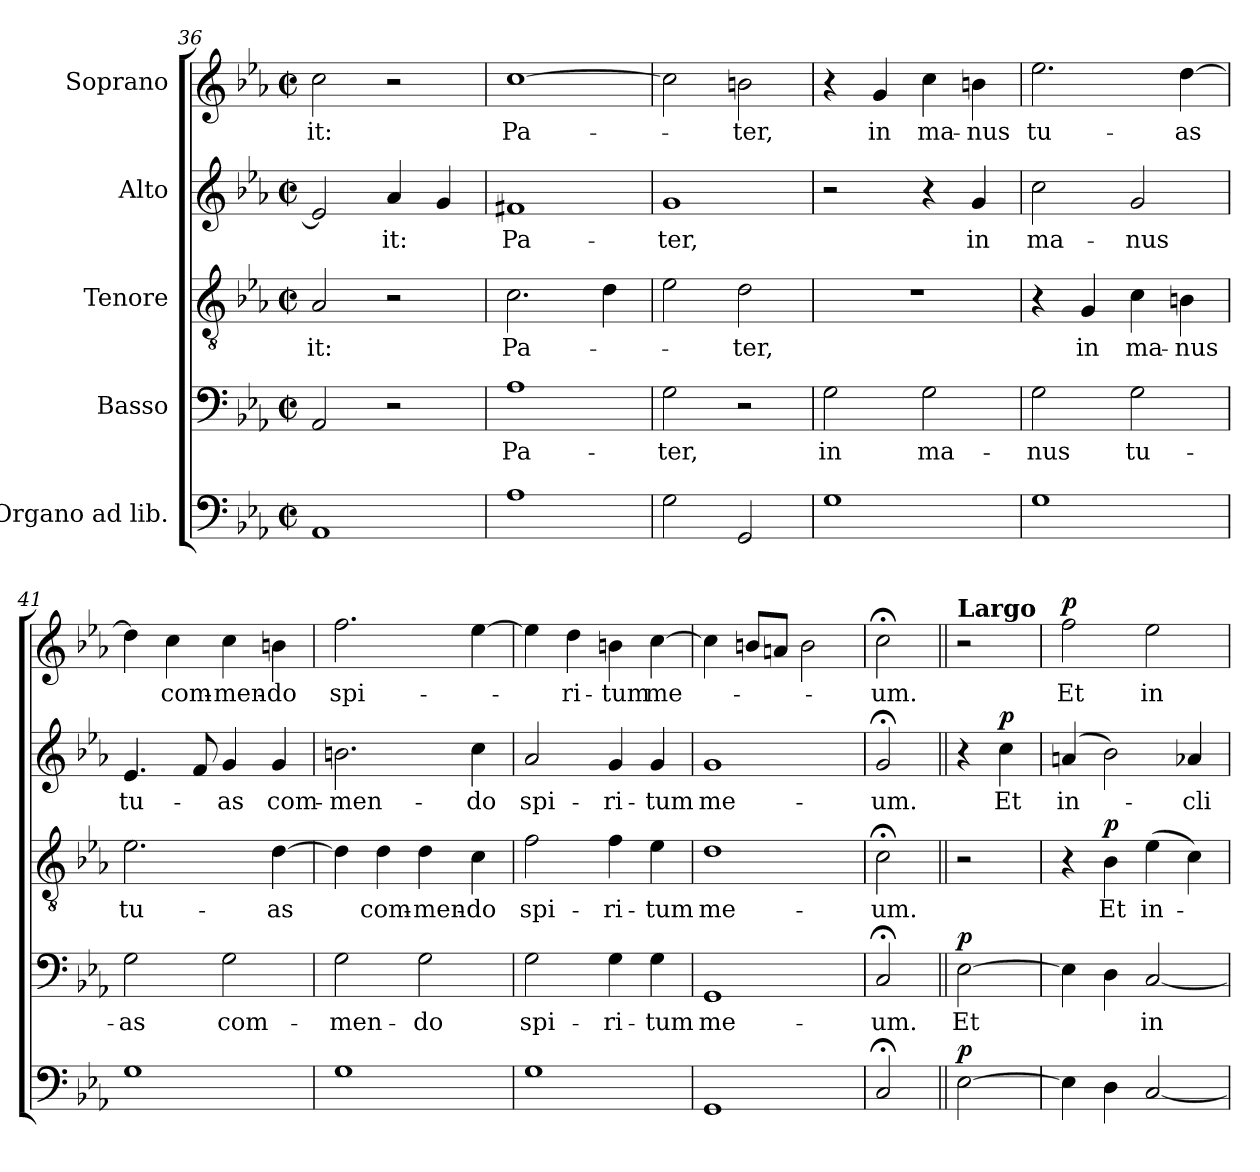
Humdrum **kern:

**kern	**dynam	**kern	**text	**dynam	**kern	**text	**dynam	**kern	**text	**dynam	**kern	**text	**dynam
*part5	*part5	*part4	*part4	*part4	*part3	*part3	*part3	*part2	*part2	*part2	*part1	*part1	*part1
*staff5	*staff5	*staff4	*staff4	*staff4	*staff3	*staff3	*staff3	*staff2	*staff2	*staff2	*staff1	*staff1	*staff1
*I"Organo ad lib.	*	*I"Basso	*	*	*I"Tenore	*	*	*I"Alto	*	*	*I"Soprano	*	*
*clefF4	*	*clefF4	*	*	*clefGv2	*	*	*clefG2	*	*	*clefG2	*	*
*k[b-e-a-]	*	*k[b-e-a-]	*	*	*k[b-e-a-]	*	*	*k[b-e-a-]	*	*	*k[b-e-a-]	*	*
*M2/2	*	*M2/2	*	*	*M2/2	*	*	*M2/2	*	*	*M2/2	*	*
*met(c|)	*	*met(c|)	*	*	*met(c|)	*	*	*met(c|)	*	*	*met(c|)	*	*
=36	=36	=36	=36	=36	=36	=36	=36	=36	=36	=36	=36	=36	=36
1AA-	.	2AA-/	.	.	2A-/	-it:	.	2e-/]	.	.	2cc\	-it:	.
.	.	2r	.	.	2r	.	.	4a-/	-it:	.	2r	.	.
.	.	.	.	.	.	.	.	4g/	.	.	.	.	.
=37	=37	=37	=37	=37	=37	=37	=37	=37	=37	=37	=37	=37	=37
1A-	.	1A-	Pa-	.	2.c\	Pa-	.	1f#X	Pa-	.	[1cc	Pa-	.
.	.	.	.	.	4d\	.	.	.	.	.	.	.	.
=38	=38	=38	=38	=38	=38	=38	=38	=38	=38	=38	=38	=38	=38
2G\	.	2G\	-ter,	.	2e-\	.	.	1g	-ter,	.	2cc\]	.	.
2GG/	.	2r	.	.	2d\	-ter,	.	.	.	.	2bn\	-ter,	.
=39	=39	=39	=39	=39	=39	=39	=39	=39	=39	=39	=39	=39	=39
1G	.	2G\	in	.	1r	.	.	2r	.	.	4r	.	.
.	.	.	.	.	.	.	.	.	.	.	4g/	in	.
.	.	2G\	ma-	.	.	.	.	4r	.	.	4cc\	ma-	.
.	.	.	.	.	.	.	.	4g/	in	.	4bn\	-nus	.
!!LO:PB:g=z
=40	=40	=40	=40	=40	=40	=40	=40	=40	=40	=40	=40	=40	=40
1G	.	2G\	-nus	.	4r	.	.	2cc\	ma-	.	2.ee-\	tu-	.
.	.	.	.	.	4G/	in	.	.	.	.	.	.	.
.	.	2G\	tu-	.	4c\	ma-	.	2g/	-nus	.	.	.	.
.	.	.	.	.	4Bn\	-nus	.	.	.	.	[4dd\	-as	.
=41	=41	=41	=41	=41	=41	=41	=41	=41	=41	=41	=41	=41	=41
1G	.	2G\	-as	.	2.e-\	tu-	.	4.e-/	tu-	.	4dd\]	.	.
.	.	.	.	.	.	.	.	.	.	.	4cc\	com-	.
.	.	.	.	.	.	.	.	8f/	.	.	.	.	.
.	.	2G\	com-	.	.	.	.	4g/	-as	.	4cc\	-men-	.
.	.	.	.	.	[4d\	-as	.	4g/	com-	.	4bn\	-do	.
=42	=42	=42	=42	=42	=42	=42	=42	=42	=42	=42	=42	=42	=42
1G	.	2G\	-men-	.	4d\]	.	.	2.bn\	-men-	.	2.ff\	spi-	.
.	.	.	.	.	4d\	com-	.	.	.	.	.	.	.
.	.	2G\	-do	.	4d\	-men-	.	.	.	.	.	.	.
.	.	.	.	.	4c\	-do	.	4cc\	-do	.	[4ee-\	.	.
=43	=43	=43	=43	=43	=43	=43	=43	=43	=43	=43	=43	=43	=43
1G	.	2G\	spi-	.	2f\	spi-	.	2a-/	spi-	.	4ee-\]	.	.
.	.	.	.	.	.	.	.	.	.	.	4dd\	ri-	.
.	.	4G\	-ri-	.	4f\	-ri-	.	4g/	-ri-	.	4bn\	-tum	.
.	.	4G\	-tum	.	4e-\	-tum	.	4g/	-tum	.	[4cc\	me-	.
=44	=44	=44	=44	=44	=44	=44	=44	=44	=44	=44	=44	=44	=44
1GG	.	1GG	me-	.	1d	me-	.	1g	me-	.	4cc\]	.	.
.	.	.	.	.	.	.	.	.	.	.	8bn/L	.	.
.	.	.	.	.	.	.	.	.	.	.	8an/J	.	.
.	.	.	.	.	.	.	.	.	.	.	2b\	.	.
=45	=45	=45	=45	=45	=45	=45	=45	=45	=45	=45	=45	=45	=45
2C;</	.	2C;</	-um.	.	2c;<\	-um.	.	2g;</	-um.	.	2cc;<\	-um.	.
!!LO:LB:g=z
=45X2||	=45X2||	=45X2||	=45X2||	=45X2||	=45X2||	=45X2||	=45X2||	=45X2||	=45X2||	=45X2||	=45X2||	=45X2||	=45X2||
!	!	!	!	!	!	!	!	!	!	!	!LO:TX:a:B:t=Largo	!	!
!	!LO:DY:a	!	!	!LO:DY:a	!	!	!	!	!	!	!	!	!
[2E-\	p	[2E-\	-Et	p	2r	.	.	4r	.	.	2r	.	.
!	!	!	!	!	!	!	!	!	!	!LO:DY:a	!	!	!
.	.	.	.	.	.	.	.	4cc\	Et	p	.	.	.
=46	=46	=46	=46	=46	=46	=46	=46	=46	=46	=46	=46	=46	=46
!	!	!	!	!	!	!	!	!	!	!	!	!	!LO:DY:a
4E-\]	.	4E-\]	.	.	4r	.	.	(4an/	in-	.	2ff\	Et	p
!	!	!	!	!	!	!	!LO:DY:a	!	!	!	!	!	!
4D\	.	4D\	.	.	4B-\	Et	p	2b-\)	.	.	.	.	.
[2C/	.	[2C/	in-	.	(4e-\	in-	.	.	.	.	2ee-\	in-	.
.	.	.	.	.	4c\)	.	.	4a-X/	-cli-	.	.	.	.
=	=	=	=	=	=	=	=	=	=	=	=	=	=
*-	*-	*-	*-	*-	*-	*-	*-	*-	*-	*-	*-	*-	*-
